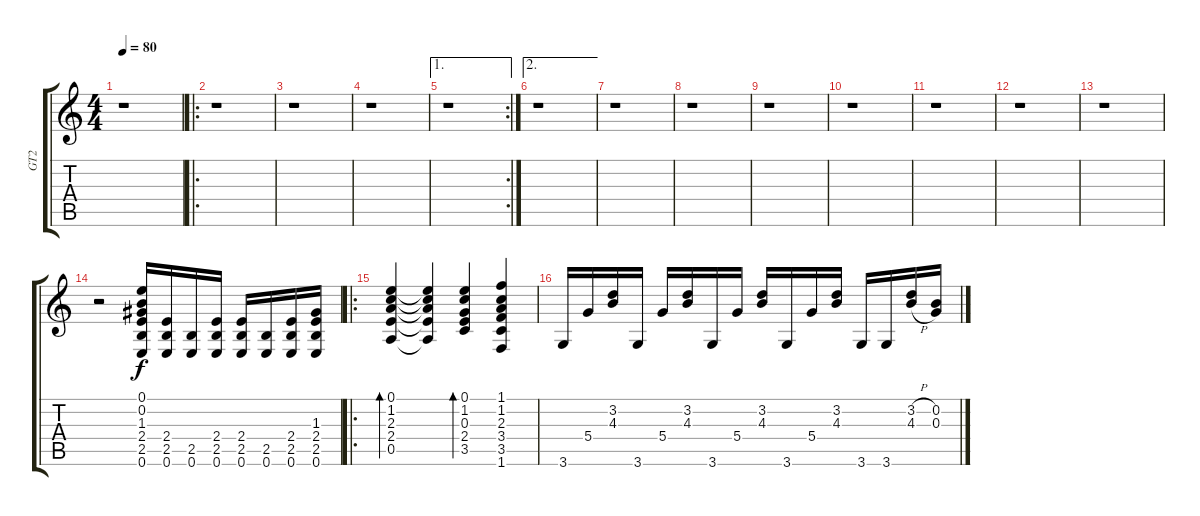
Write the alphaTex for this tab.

\track ("GT2" "GT2") {instrument acousticguitarsteel}
\staff {score tabs}
\tuning (E4 B3 G3 D3 A2 E2) {hide}
\ts (4 4)
\tempo 80
\clef g2
\ks c
r.1{dy f instrument acousticguitarsteel} |
\ro
r.1 |
r.1 |
r.1 |
\ae 1
\rc 2
r.1 |
\ae 2
r.1 |
r.1 |
r.1 |
r.1 |
r.1 |
r.1 |
r.1 |
r.1 |
r.2 (0.1 0.2 1.3 2.4 2.5 0.6).16 (2.4 2.5 0.6).16 (2.5 0.6).16 (2.4 2.5 0.6).16 (2.4 2.5 0.6).16 (2.5 0.6).16 (2.4 2.5 0.6).16 (1.3 2.4 2.5 0.6).16 |
\ro
(0.1 1.2 2.3 2.4 0.5).4{bd 30} (0.1{t} 1.2{t} 2.3{t} 2.4{t} 0.5{t}).4 (0.1 1.2 0.3 2.4 3.5).4{bd 30} (1.1 1.2 2.3 3.4 3.5 1.6).4 |
3.6.16 5.4.16 (3.2 4.3).16 3.6.16 5.4.16 (3.2 4.3).16 3.6.16 5.4.16 (3.2 4.3).16 3.6.16 5.4.16 (3.2 4.3).16 3.6.16 3.6.16 (3.2{h} 4.3{h}).16 (0.2 0.3).16
